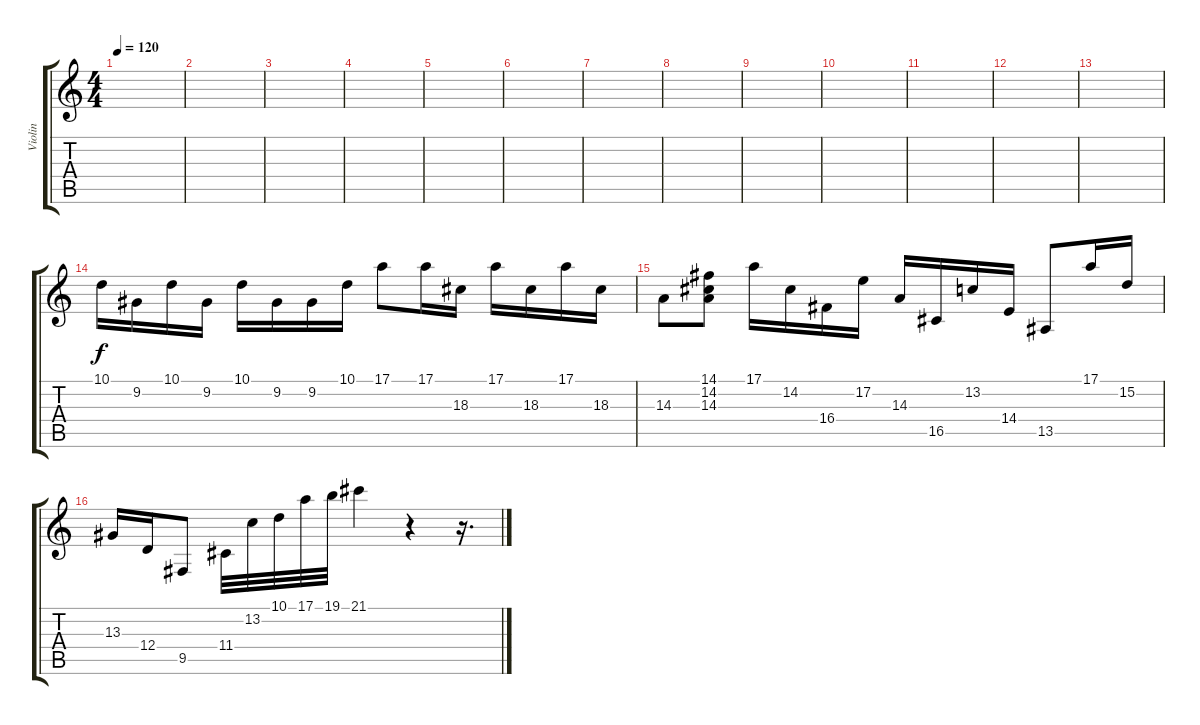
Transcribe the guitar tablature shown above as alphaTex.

\track ("Violin" "Violin") {instrument violin}
\staff {score tabs}
\tuning (E4 B3 G3 D3 A2 E2) {hide}
\ts (4 4)
\tempo 120
\clef g2
\ks c
|
|
|
|
|
|
|
|
|
|
|
|
|
10.1.16 9.2.16 10.1.16 9.2.16 10.1.16 9.2.16 9.2.16 10.1.16 17.1.8 17.1.16 18.3.16 17.1.16 18.3.16 17.1.16 18.3.16 |
14.3.8 (14.1 14.2 14.3).8 17.1.16 14.2.16 16.4.16 17.2.16 14.3.16 16.5.16 13.2.16 14.4.16 13.5.8 17.1.16 15.2.16 |
13.3.16 12.4.16 9.5.8 11.4.32 13.2.32 10.1.32 17.1.32 19.1.32 21.1.4 r.4 r.16{d}
